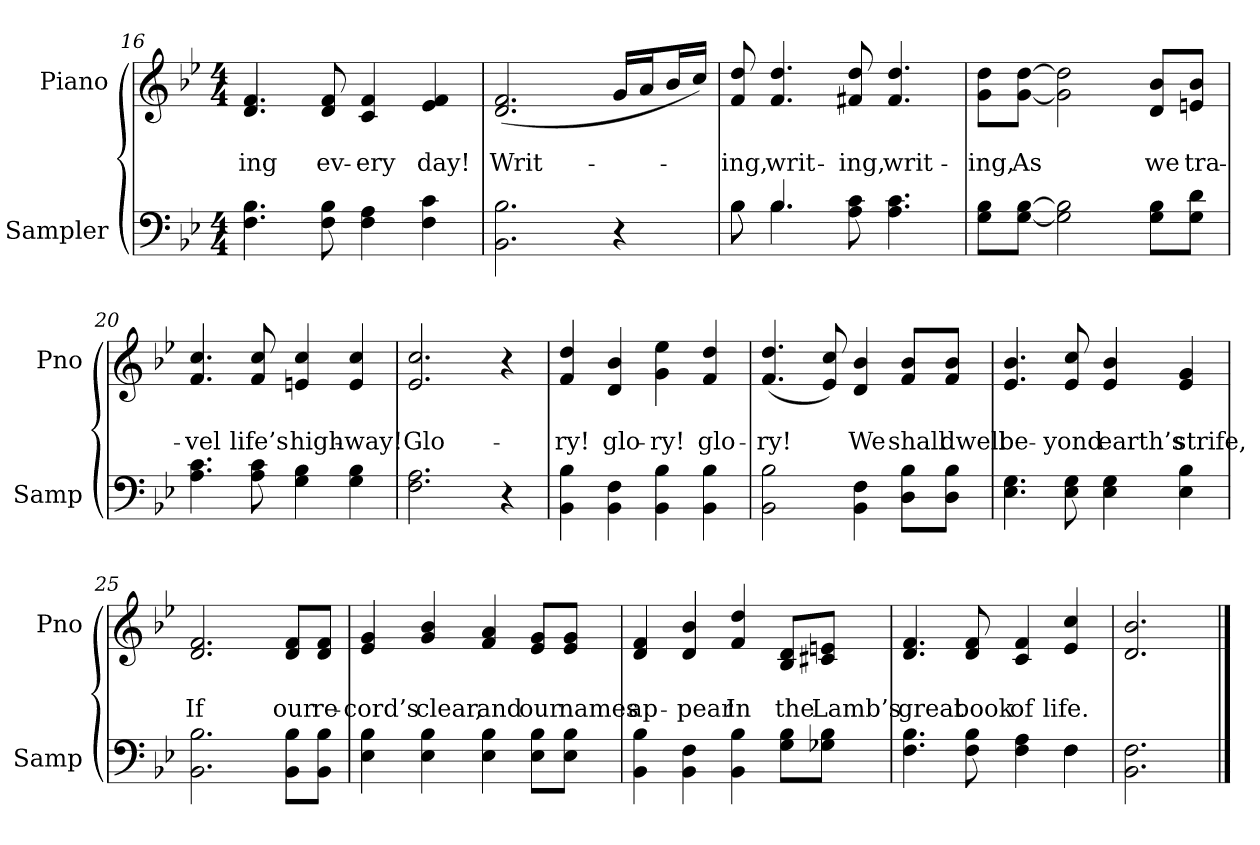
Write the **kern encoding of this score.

**kern	**kern	**text	**text
*part2	*part1	*part1	*part1
*staff2	*staff1	*staff1	*staff1
*I"Sampler	*I"Piano	*	*
*I'Samp	*I'Pno	*	*
*clefF4	*clefG2	*	*
*k[b-e-]	*k[b-e-]	*	*
*B-:	*B-:	*	*
*M4/4	*M4/4	*	*
=16	=16	=16	=16
4.F 4.B-	4.d 4.f	.	-ing
8F 8B-	8d 8f	.	ev-
4F 4A	4c 4f	.	-ery
4F 4c	4e- 4f	.	day!
=17	=17	=17	=17
2.BB- 2.B-	(2.d 2.f	.	Writ-
4r	16g/LL	.	.
.	16a/J	.	.
.	16b-/L	.	.
.	16cc/JJ)	.	.
=18	=18	=18	=18
*^	*	*	*
8B-\	8B-	8f 8dd	.	-ing,
4.B-/	4.B-	4.f 4.dd	.	writ-
8A 8c	2ryy	8f#X 8dd	.	-ing,
4.A 4.c	.	4.f# 4.dd	.	writ-
*v	*v	*	*	*
=19	=19	=19	=19
8G\ 8B-\L	8g\ 8dd\L	.	-ing,
[8G\ [8B-\J	[8g\ [8dd\J	.	As
2G] 2B-]	2g] 2dd]	.	.
8G\ 8B-\L	8d/ 8b-/L	.	we
8G\ 8d\J	8en/ 8b-/J	.	tra-
=20	=20	=20	=20
4.A 4.c	4.f 4.cc	.	-vel
8A 8c	8f 8cc	.	life’s
4G 4B-	4en 4cc	.	high-
4G 4B-	4e 4cc	.	-way!
=21	=21	=21	=21
2.F 2.A	2.e- 2.cc	.	Glo-
4r	4r	.	.
=22	=22	=22	=22
4BB- 4B-	4f 4dd	.	-ry!
4BB- 4F	4d 4b-	.	glo-
4BB- 4B-	4g 4ee-	.	-ry!
4BB- 4B-	4f 4dd	.	glo-
=23	=23	=23	=23
2BB- 2B-	(4.f 4.dd	.	-ry!
.	8e- 8cc)	.	.
4BB- 4F	4d 4b-	.	We
8D\ 8B-\L	8f/ 8b-/L	.	shall
8D\ 8B-\J	8f/ 8b-/J	.	dwell
=24	=24	=24	=24
4.E- 4.G	4.e- 4.b-	.	be-
8E- 8G	8e- 8cc	.	-yond
4E- 4G	4e- 4b-	.	earth’s
4E- 4B-	4e- 4g	.	strife,
=25	=25	=25	=25
2.BB- 2.B-	2.d 2.f	.	If
8BB-\ 8B-\L	8d/ 8f/L	.	our
8BB-\ 8B-\J	8d/ 8f/J	.	re-
=26	=26	=26	=26
4E- 4B-	4e- 4g	.	-cord’s
4E- 4B-	4g 4b-	.	clear,
4E- 4B-	4f 4a	.	and
8E-\ 8B-\L	8e-/ 8g/L	.	our
8E-\ 8B-\J	8e-/ 8g/J	.	names
=27	=27	=27	=27
4BB- 4B-	4d 4f	.	ap-
4BB- 4F	4d 4b-	.	-pear
4BB- 4B-	4f 4dd	.	In
8G\ 8B-\L	8B-/ 8d/L	.	the
8G-X\ 8B-\J	8c#X/ 8en/J	.	Lamb’s
=28	=28	=28	=28
*^	*	*	*
4.F 4.B-	2.ryy	4.d 4.f	.	great
8F 8B-	.	8d 8f	.	book
4F 4A	.	4c 4f	.	of
4F\	4F	4e- 4cc	.	life.
*v	*v	*	*	*
=29	=29	=29	=29
2.BB- 2.F	2.d 2.b-	.	.
==	==	==	==
*-	*-	*-	*-
